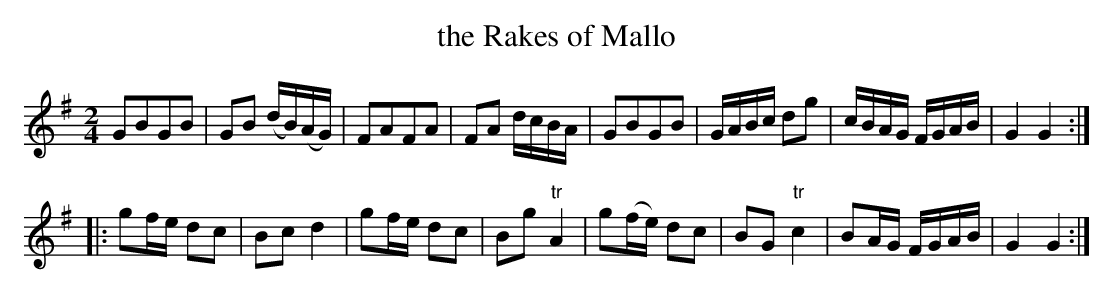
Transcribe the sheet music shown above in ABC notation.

X:1
T:the Rakes of Mallo
M:2/4
L:1/8
K:G
GBGB| GB (d/B/)(A/G/)| FAFA| FA d/c/B/A/| \
GBGB| G/A/B/c/ dg| c/B/A/G/ F/G/A/B/| G2 G2::
gf/e/ dc| Bc d2| gf/e/ dc| Bg "tr"A2|\
g(f/e/) dc| BG "tr"c2| BA/G/ F/G/A/B/| G2 G2:|
